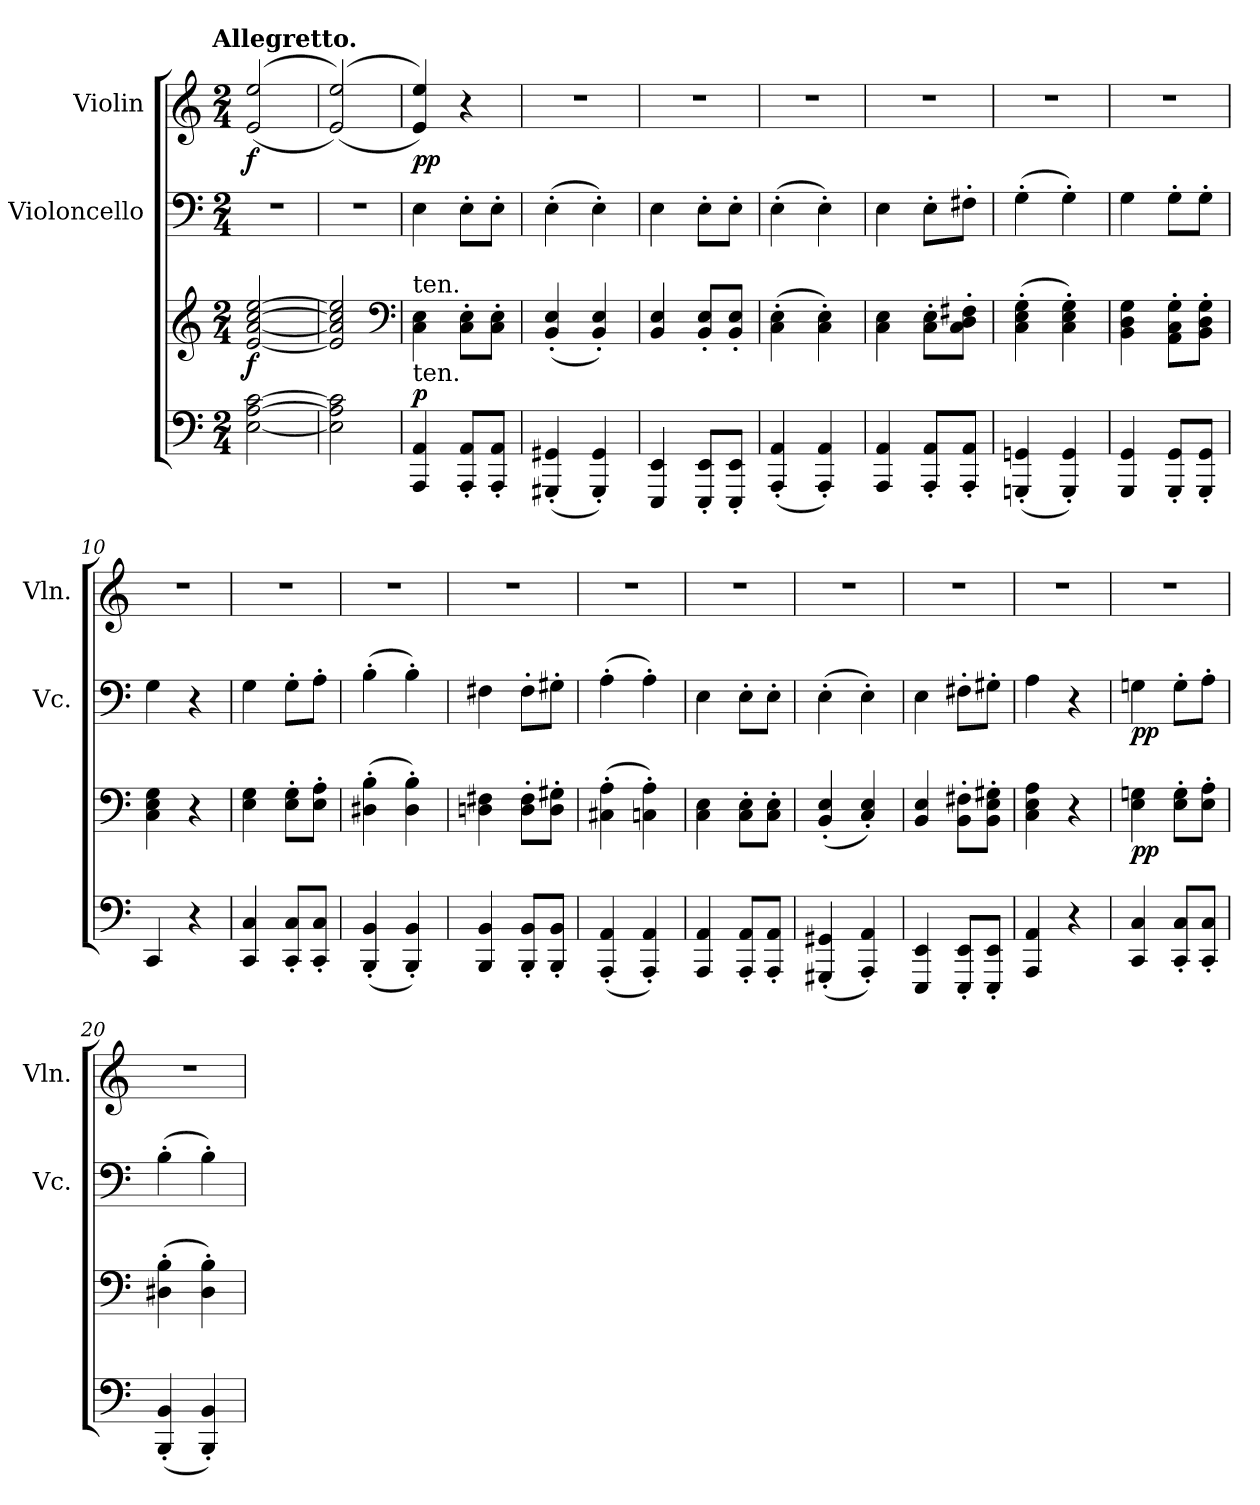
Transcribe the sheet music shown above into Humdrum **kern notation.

**kern	**kern	**dynam	**kern	**dynam	**kern	**dynam
*part3	*part3	*part3	*part2	*part2	*part1	*part1
*staff4	*staff3	*staff3/4	*staff2	*staff2	*staff1	*staff1
*	*	*	*I"Violoncello	*	*I"Violin	*
*	*	*	*I'Vc.	*	*I'Vln.	*
*clefF4	*clefG2	*	*clefF4	*	*clefG2	*
*k[]	*k[]	*	*k[]	*	*k[]	*
!!LO:TX:omd:t=Allegretto.
*M2/4	*M2/4	*	*M2/4	*	*M2/4	*
*MM116	*MM116	*	*MM116	*	*MM116	*
=1	=1	=1	=1	=1	=1	=1
!	!	!LO:DY:b	!	!	!	!LO:DY:b
[2E\ [2A\ [2c\	[2e/ [2a/ [2cc/ [2ee/	f	2r	.	(<(>2e/ 2ee/	f
=2	=2	=2	=2	=2	=2	=2
2E]\ 2A]\ 2c]\	2e]/ 2a]/ 2cc]/ 2ee]/	.	2r	.	(<(>2e/ 2ee/))	.
*	*clefF4	*	*	*	*	*
=3	=3	=3	=3	=3	=3	=3
!	!LO:TX:a:t=ten.	!	!	!	!	!
!LO:TX:a:t=ten.	!	!	!	!	!	!
!	!	!LO:DY:a=2	!	!	!	!LO:DY:b
4AAA/ 4AA/	4C\ 4E\	p	4E\	.	4e/ 4ee/))	pp
8AAA'/ 8AA'/L	8C'\ 8E'\L	.	8E'\L	.	4r	.
8AAA'/ 8AA'/J	8C'\ 8E'\J	.	8E'\J	.	.	.
=4	=4	=4	=4	=4	=4	=4
(<4GGG#X'/ 4GG#X'/	(<4BB'/ 4E'/	.	(>4E'\	.	2r	.
4GGG#'/ 4GG#'/)	4BB'/ 4E'/)	.	4E'\)	.	.	.
=5	=5	=5	=5	=5	=5	=5
4EEE/ 4EE/	4BB/ 4E/	.	4E\	.	2r	.
8EEE'/ 8EE'/L	8BB'/ 8E'/L	.	8E'\L	.	.	.
8EEE'/ 8EE'/J	8BB'/ 8E'/J	.	8E'\J	.	.	.
=6	=6	=6	=6	=6	=6	=6
(<4AAA'/ 4AA'/	(>4C'\ 4E'\	.	(>4E'\	.	2r	.
4AAA'/ 4AA'/)	4C'\ 4E'\)	.	4E'\)	.	.	.
=7	=7	=7	=7	=7	=7	=7
4AAA/ 4AA/	4C\ 4E\	.	4E\	.	2r	.
8AAA'/ 8AA'/L	8C'\ 8E'\L	.	8E'\L	.	.	.
8AAA'/ 8AA'/J	8C'\ 8D'\ 8F#X'\J	.	8F#X'\J	.	.	.
=8	=8	=8	=8	=8	=8	=8
(<4GGGn'/ 4GGn'/	(>4C'\ 4E'\ 4G'\	.	(>4G'\	.	2r	.
4GGG'/ 4GG'/)	4C'\ 4E'\ 4G'\)	.	4G'\)	.	.	.
=9	=9	=9	=9	=9	=9	=9
4GGG/ 4GG/	4BB\ 4D\ 4G\	.	4G\	.	2r	.
8GGG'/ 8GG'/L	8AA'\ 8C'\ 8G'\L	.	8G'\L	.	.	.
8GGG'/ 8GG'/J	8BB'\ 8D'\ 8G'\J	.	8G'\J	.	.	.
=10	=10	=10	=10	=10	=10	=10
4CC/	4C\ 4E\ 4G\	.	4G\	.	2r	.
4r	4r	.	4r	.	.	.
=11	=11	=11	=11	=11	=11	=11
4CC/ 4C/	4E\ 4G\	.	4G\	.	2r	.
8CC'/ 8C'/L	8E'\ 8G'\L	.	8G'\L	.	.	.
8CC'/ 8C'/J	8E'\ 8A'\J	.	8A'\J	.	.	.
=12	=12	=12	=12	=12	=12	=12
(<4BBB'/ 4BB'/	(>4D#X'\ 4B'\	.	(>4B'\	.	2r	.
4BBB'/ 4BB'/)	4D#'\ 4B'\)	.	4B'\)	.	.	.
=13	=13	=13	=13	=13	=13	=13
4BBB/ 4BB/	4Dn\ 4F#X\	.	4F#X\	.	2r	.
8BBB'/ 8BB'/L	8D'\ 8F#'\L	.	8F#'\L	.	.	.
8BBB'/ 8BB'/J	8D'\ 8G#X'\J	.	8G#X'\J	.	.	.
=14	=14	=14	=14	=14	=14	=14
(<4AAA'/ 4AA'/	(>4C#X'\ 4A'\	.	(>4A'\	.	2r	.
4AAA'/ 4AA'/)	4Cn'\ 4A'\)	.	4A'\)	.	.	.
=15	=15	=15	=15	=15	=15	=15
4AAA/ 4AA/	4C\ 4E\	.	4E\	.	2r	.
8AAA'/ 8AA'/L	8C'\ 8E'\L	.	8E'\L	.	.	.
8AAA'/ 8AA'/J	8C'\ 8E'\J	.	8E'\J	.	.	.
=16	=16	=16	=16	=16	=16	=16
(<4GGG#X'/ 4GG#X'/	(<4BB'/ 4E'/	.	(>4E'\	.	2r	.
4AAA'/ 4AA'/)	4C'/ 4E'/)	.	4E'\)	.	.	.
=17	=17	=17	=17	=17	=17	=17
4EEE/ 4EE/	4BB/ 4E/	.	4E\	.	2r	.
8EEE'/ 8EE'/L	8BB'\ 8F#X'\L	.	8F#X'\L	.	.	.
8EEE'/ 8EE'/J	8BB'\ 8E'\ 8G#X'\J	.	8G#X'\J	.	.	.
=18	=18	=18	=18	=18	=18	=18
4AAA/ 4AA/	4C\ 4E\ 4A\	.	4A\	.	2r	.
4r	4r	.	4r	.	.	.
=19	=19	=19	=19	=19	=19	=19
!	!	!LO:DY:b	!	!LO:DY:b	!	!
4CC/ 4C/	4E\ 4Gn\	pp	4Gn\	pp	2r	.
8CC'/ 8C'/L	8E'\ 8G'\L	.	8G'\L	.	.	.
8CC'/ 8C'/J	8E'\ 8A'\J	.	8A'\J	.	.	.
=20	=20	=20	=20	=20	=20	=20
(<4BBB'/ 4BB'/	(>4D#X'\ 4B'\	.	(>4B'\	.	2r	.
4BBB'/ 4BB'/)	4D#'\ 4B'\)	.	4B'\)	.	.	.
=	=	=	=	=	=	=
*-	*-	*-	*-	*-	*-	*-
